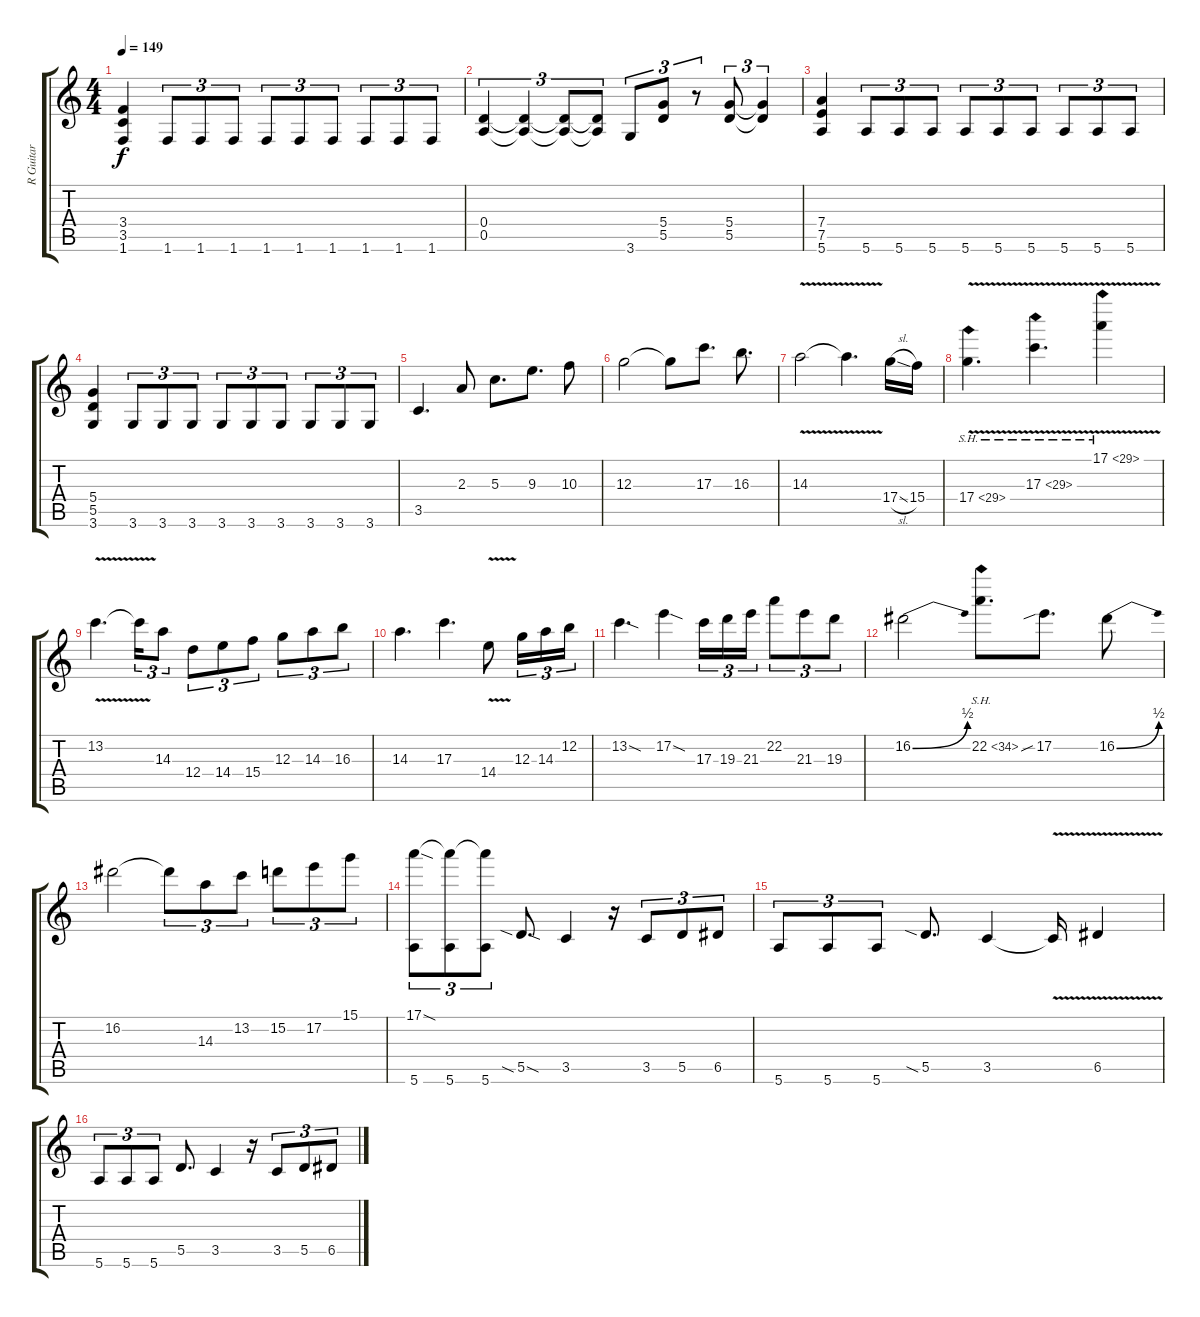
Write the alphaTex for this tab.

\track ("R Guitar" "R Guitar") {instrument distortionguitar}
\staff {score tabs}
\tuning (E4 B3 G3 D3 A2 E2) {hide}
\ts (4 4)
\tempo 149
\clef g2
\ks c
(3.4 3.5 1.6).4{dy f} 1.6.8{tu (3 2)} 1.6.8{tu (3 2)} 1.6.8{tu (3 2)} 1.6.8{tu (3 2)} 1.6.8{tu (3 2)} 1.6.8{tu (3 2)} 1.6.8{tu (3 2)} 1.6.8{tu (3 2)} 1.6.8{tu (3 2)} |
(0.4 0.5).4{tu (3 2)} (0.4{t} 0.5{t}).4{tu (3 2)} (0.4{t} 0.5{t}).8{tu (3 2)} (0.4{t} 0.5{t}).8{tu (3 2)} 3.6.8{tu (3 2)} (5.4 5.5).8{tu (3 2)} r.8{tu (3 2)} (5.4 5.5).8{tu (3 2)} (5.4{t} 5.5{t}).4{tu (3 2)} |
(7.4 7.5 5.6).4 5.6.8{tu (3 2)} 5.6.8{tu (3 2)} 5.6.8{tu (3 2)} 5.6.8{tu (3 2)} 5.6.8{tu (3 2)} 5.6.8{tu (3 2)} 5.6.8{tu (3 2)} 5.6.8{tu (3 2)} 5.6.8{tu (3 2)} |
(5.4 5.5 3.6).4 3.6.8{tu (3 2)} 3.6.8{tu (3 2)} 3.6.8{tu (3 2)} 3.6.8{tu (3 2)} 3.6.8{tu (3 2)} 3.6.8{tu (3 2)} 3.6.8{tu (3 2)} 3.6.8{tu (3 2)} 3.6.8{tu (3 2)} |
3.5.4{d} 2.3.8 5.3.8{d} 9.3.8{d} 10.3.8 |
12.3.2 12.3{t}.8 17.3.8{d} 16.3.8{d} |
14.3{v}.2 14.3{t}.4{d} 17.4{sl}.16 15.4.16 |
17.4{sh 12 v}.4{d} 17.3{sh 12 v}.4{d} 17.1{sh 12 v}.4 |
13.2{v}.4{d} 13.2{t}.16{tu (3 2)} 14.3.8{tu (3 2)} 12.4.8{tu (3 2)} 14.4.8{tu (3 2)} 15.4.8{tu (3 2)} 12.3.8{tu (3 2)} 14.3.8{tu (3 2)} 16.3.8{tu (3 2)} |
14.3.4{d} 17.3.4{d} 14.4{v}.8 12.3.16{tu (3 2)} 14.3.16{tu (3 2)} 12.2.16{tu (3 2)} |
13.2{sod}.4{d} 17.2{sod}.4 17.3.16{tu (3 2)} 19.3.16{tu (3 2)} 21.3.16{tu (3 2)} 22.2.8{tu (3 2)} 21.3.8{tu (3 2)} 19.3.8{tu (3 2)} |
16.2{be (bend 0 0 60 2)}.2 22.2{sh 12}.8{d} 17.2{sib}.8{d} 16.2{be (bend 0 0 60 2)}.8 |
16.2.2 16.2{t}.8{tu (3 2)} 14.3.8{tu (3 2)} 13.2.8{tu (3 2)} 15.2.8{tu (3 2)} 17.2.8{tu (3 2)} 15.1.8{tu (3 2)} |
(17.1{sod} 5.6).8{tu (3 2)} (17.1{t} 5.6).8{tu (3 2)} (17.1{t} 5.6).8{tu (3 2)} 5.5{sia sod}.8{d} 3.5.4 r.16 3.5.8{tu (3 2)} 5.5.8{tu (3 2)} 6.5.8{tu (3 2)} |
5.6.8{tu (3 2)} 5.6.8{tu (3 2)} 5.6.8{tu (3 2)} 5.5{sia}.8{d} 3.5.4 3.5{v t}.16 6.5{v}.4 |
5.6.8{tu (3 2)} 5.6.8{tu (3 2)} 5.6.8{tu (3 2)} 5.5.8{d} 3.5.4 r.16 3.5.8{tu (3 2)} 5.5.8{tu (3 2)} 6.5.8{tu (3 2)}
